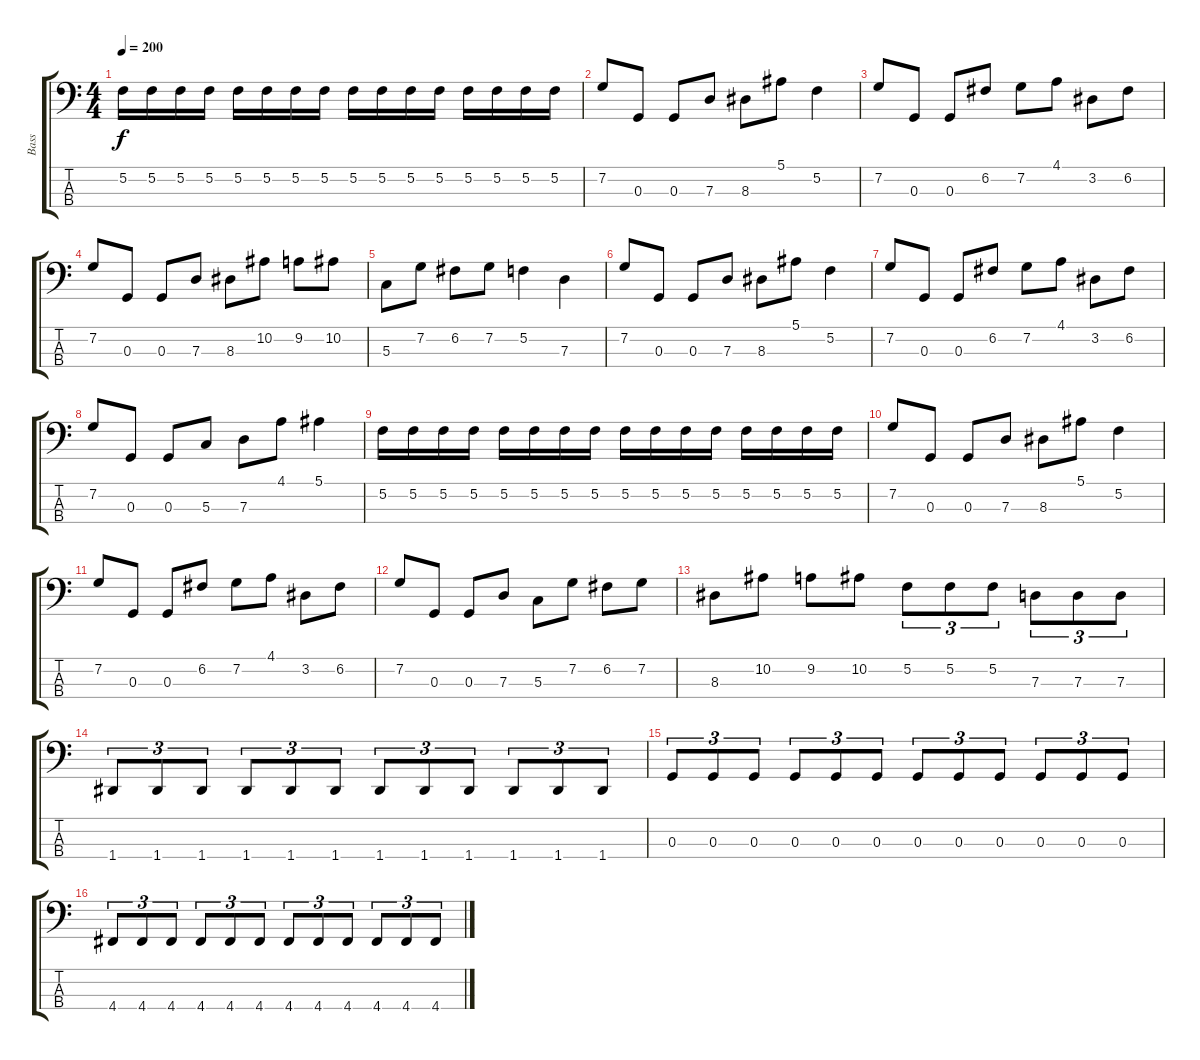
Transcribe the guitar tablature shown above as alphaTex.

\track ("Bass" "Bass") {instrument electricbassfinger}
\staff {score tabs}
\tuning (F2 C2 G1 D1) {hide}
\ts (4 4)
\tempo 200
\clef f4
\ks c
5.2.16{dy f} 5.2.16 5.2.16 5.2.16 5.2.16 5.2.16 5.2.16 5.2.16 5.2.16 5.2.16 5.2.16 5.2.16 5.2.16 5.2.16 5.2.16 5.2.16 |
7.2.8 0.3.8 0.3.8 7.3.8 8.3.8 5.1.8 5.2.4 |
7.2.8 0.3.8 0.3.8 6.2.8 7.2.8 4.1.8 3.2.8 6.2.8 |
7.2.8 0.3.8 0.3.8 7.3.8 8.3.8 10.2.8 9.2.8 10.2.8 |
5.3.8 7.2.8 6.2.8 7.2.8 5.2.4 7.3.4 |
7.2.8 0.3.8 0.3.8 7.3.8 8.3.8 5.1.8 5.2.4 |
7.2.8 0.3.8 0.3.8 6.2.8 7.2.8 4.1.8 3.2.8 6.2.8 |
7.2.8 0.3.8 0.3.8 5.3.8 7.3.8 4.1.8 5.1.4 |
5.2.16 5.2.16 5.2.16 5.2.16 5.2.16 5.2.16 5.2.16 5.2.16 5.2.16 5.2.16 5.2.16 5.2.16 5.2.16 5.2.16 5.2.16 5.2.16 |
7.2.8 0.3.8 0.3.8 7.3.8 8.3.8 5.1.8 5.2.4 |
7.2.8 0.3.8 0.3.8 6.2.8 7.2.8 4.1.8 3.2.8 6.2.8 |
7.2.8 0.3.8 0.3.8 7.3.8 5.3.8 7.2.8 6.2.8 7.2.8 |
8.3.8 10.2.8 9.2.8 10.2.8 5.2.8{tu (3 2)} 5.2.8{tu (3 2)} 5.2.8{tu (3 2)} 7.3.8{tu (3 2)} 7.3.8{tu (3 2)} 7.3.8{tu (3 2)} |
1.4.8{tu (3 2)} 1.4.8{tu (3 2)} 1.4.8{tu (3 2)} 1.4.8{tu (3 2)} 1.4.8{tu (3 2)} 1.4.8{tu (3 2)} 1.4.8{tu (3 2)} 1.4.8{tu (3 2)} 1.4.8{tu (3 2)} 1.4.8{tu (3 2)} 1.4.8{tu (3 2)} 1.4.8{tu (3 2)} |
0.3.8{tu (3 2)} 0.3.8{tu (3 2)} 0.3.8{tu (3 2)} 0.3.8{tu (3 2)} 0.3.8{tu (3 2)} 0.3.8{tu (3 2)} 0.3.8{tu (3 2)} 0.3.8{tu (3 2)} 0.3.8{tu (3 2)} 0.3.8{tu (3 2)} 0.3.8{tu (3 2)} 0.3.8{tu (3 2)} |
4.4.8{tu (3 2)} 4.4.8{tu (3 2)} 4.4.8{tu (3 2)} 4.4.8{tu (3 2)} 4.4.8{tu (3 2)} 4.4.8{tu (3 2)} 4.4.8{tu (3 2)} 4.4.8{tu (3 2)} 4.4.8{tu (3 2)} 4.4.8{tu (3 2)} 4.4.8{tu (3 2)} 4.4.8{tu (3 2)}
